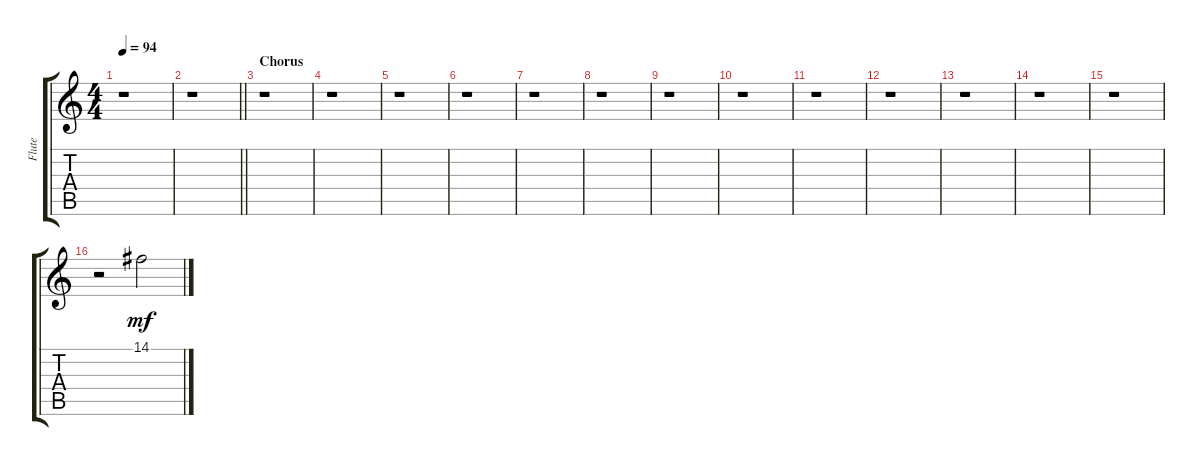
\track ("Flute" "Flute") {instrument flute}
\staff {score tabs}
\tuning (E4 B3 G3 D3 A2 E2) {hide}
\ts (4 4)
\tempo 94
\clef g2
\ks c
r.1{dy f} |
\barLineRight lightlight
r.1 |
\section ("" "Chorus")
r.1 |
r.1 |
r.1 |
r.1 |
r.1 |
r.1 |
r.1 |
r.1 |
r.1 |
r.1 |
r.1 |
r.1 |
r.1 |
r.2 14.1.2{dy mf}
